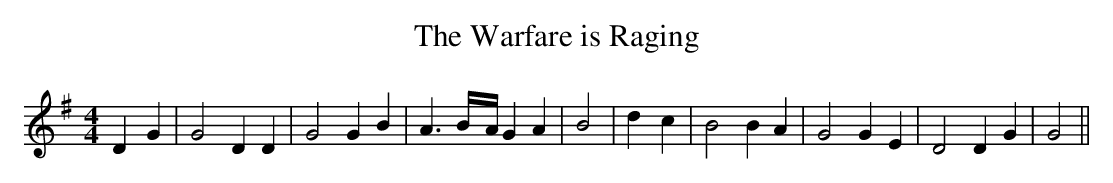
X:1
T:The Warfare is Raging
M:4/4
L:1/4
K:G
 D- G| G2 D D| G2 G B| A3/2B/4-A/4 G A| B2| d- c| B2 B A| G2 G E| D2 D G|\
 G2||
